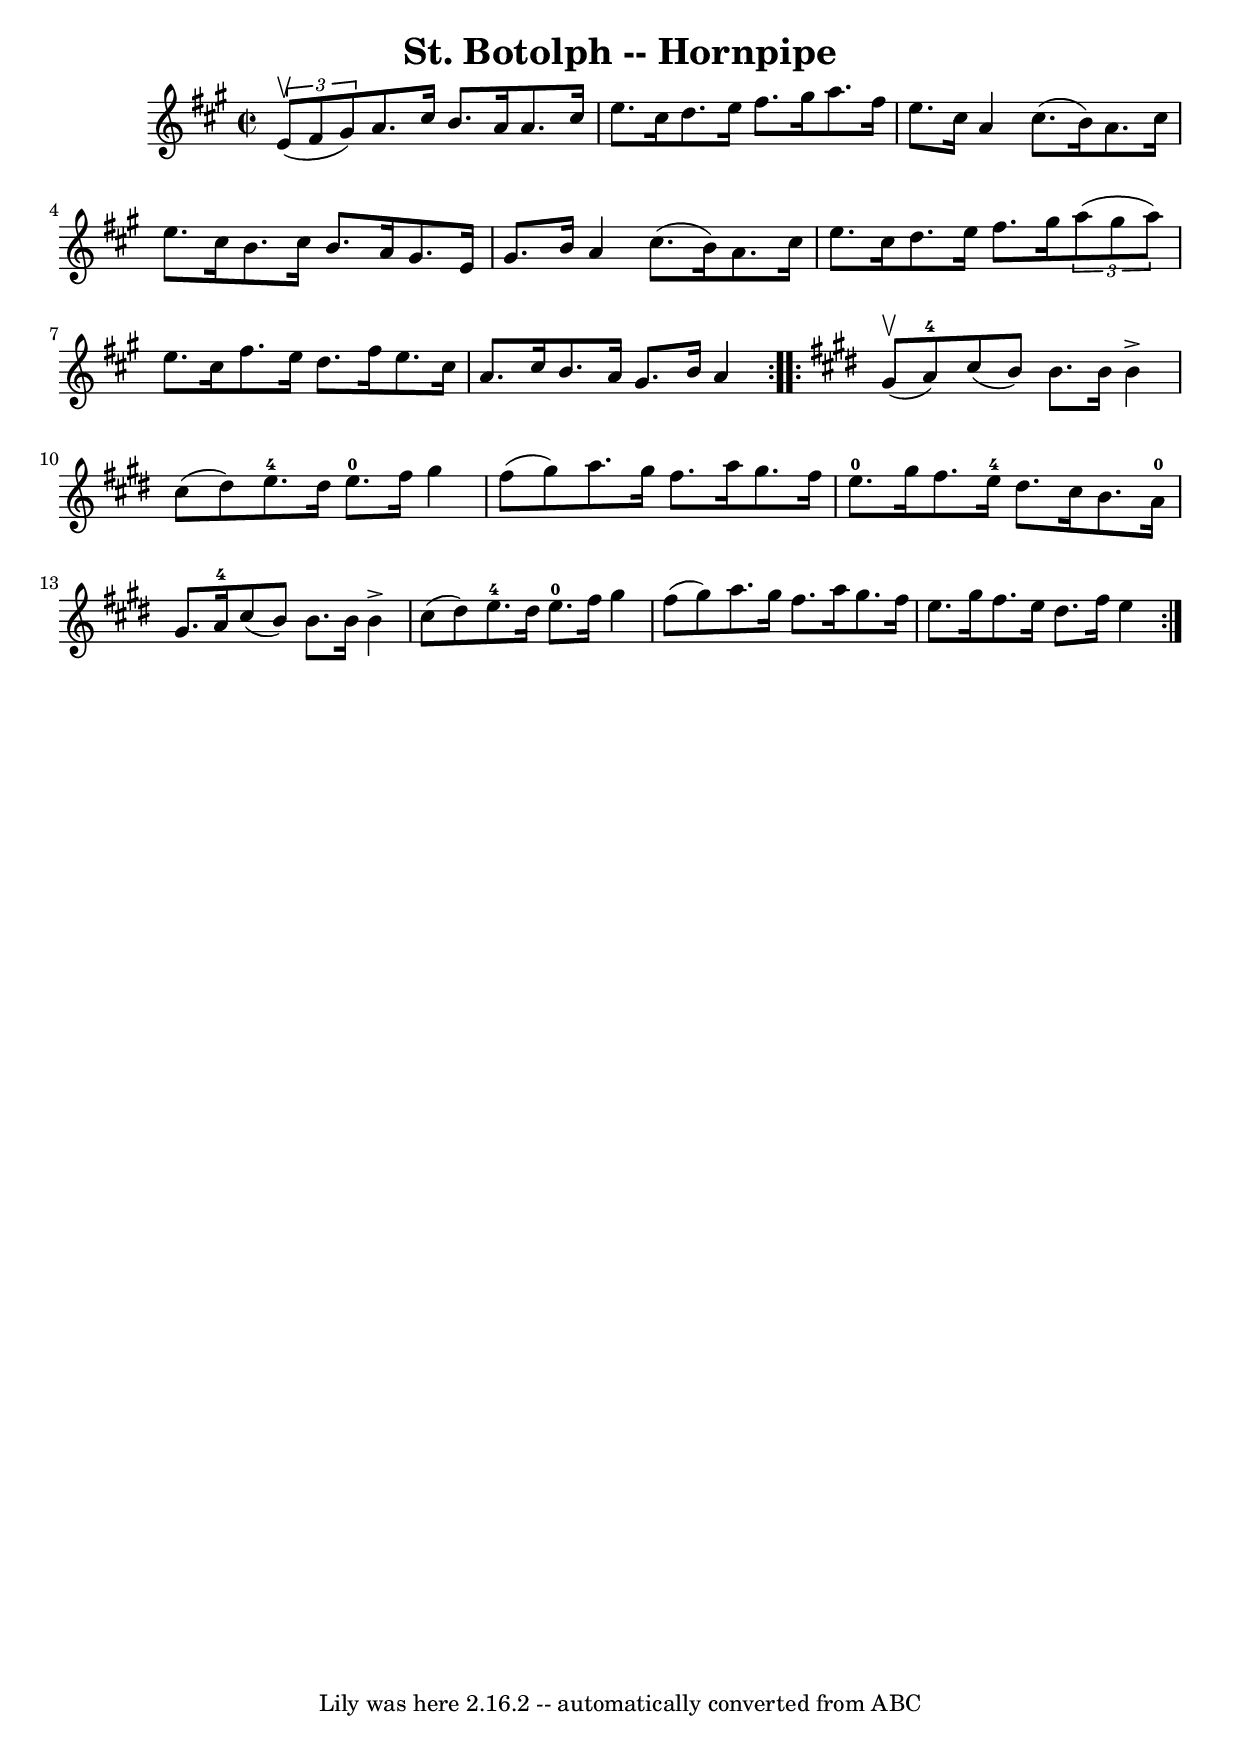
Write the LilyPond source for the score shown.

\version "2.16.2"
\include "Mammoth.ily"
\header {
  %% book = "Cole's 1000 Fiddle Tunes"
  crossRefNumber = "1"
  footnotes = ""
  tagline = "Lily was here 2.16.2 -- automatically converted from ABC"
  title = "St. Botolph -- Hornpipe"

}
voicedefault =  {



  \repeat volta 2 {

    \override Staff.TimeSignature #'style = #'C
    \time 2/2 
    \key a \major
    \times 2/3 { e'8 (^\upbow fis'8 gis'8) 
	       }  |
    a'8. cis''16 b'8. a'16 a'8. cis''16 e''8.    
    cis''16  |
    d''8. e''16 fis''8. gis''16 a''8. fis''16    
    e''8. cis''16  |
    a'4 cis''8. (b'16) a'8. cis''16    
    e''8. cis''16  |
    b'8. cis''16 b'8. a'16 gis'8. e'16  
    gis'8. b'16  |
    a'4 cis''8. (b'16) a'8. cis''16    
    e''8. cis''16  |
    d''8. e''16 fis''8. gis''16    
    \times 2/3 { a''8 (gis''8 a''8) 
	       } e''8. cis''16  |
    
    fis''8. e''16 d''8. fis''16 e''8. cis''16 a'8. cis''16   |
    b'8. a'16 gis'8. b'16 a'4  
  }   
  \key e \major
  

  \repeat volta 2 {
    gis'8 (^\upbow a'8-4) |
    cis''8 (b'8) b'8. b'16 b'4^\accent cis''8 (dis''8) |
    e''8.-4 
    dis''16 e''8.-0 fis''16 gis''4 fis''8 (gis''8) |
    
    a''8. gis''16 fis''8. a''16 gis''8. fis''16 e''8.-0   
    gis''16  |
    fis''8. e''16-4 dis''8. cis''16 b'8. a'16-0 gis'8. a'16-4 |
    cis''8 (b'8) b'8. b'16    
    b'4^\accent cis''8 (dis''8) |
    e''8.-4 dis''16 e''8.-0 fis''16 gis''4 fis''8 (gis''8) |
    a''8. gis''16 
    fis''8. a''16 gis''8. fis''16 e''8. gis''16  |
    
    fis''8. e''16 dis''8. fis''16 e''4  
  }   

}

\score{
  <<

    \context Staff="default"
    {
      \voicedefault 
      
    }

  >>
  \layout {
    
  }
  \midi {
  }

}
